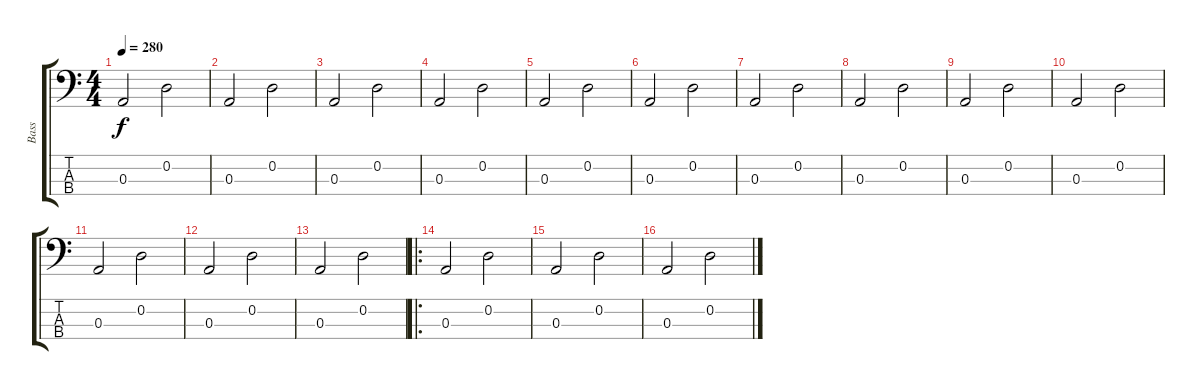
\track ("Bass" "Bass") {instrument acousticbass}
\staff {score tabs}
\tuning (G2 D2 A1 E1) {hide}
\ts (4 4)
\tempo 280
\clef f4
\ks c
0.3.2{dy f} 0.2.2 |
0.3.2 0.2.2 |
0.3.2 0.2.2 |
0.3.2 0.2.2 |
0.3.2 0.2.2 |
0.3.2 0.2.2 |
0.3.2 0.2.2 |
0.3.2 0.2.2 |
0.3.2 0.2.2 |
0.3.2 0.2.2 |
0.3.2 0.2.2 |
0.3.2 0.2.2 |
0.3.2 0.2.2 |
\ro
0.3.2 0.2.2 |
0.3.2 0.2.2 |
0.3.2 0.2.2
